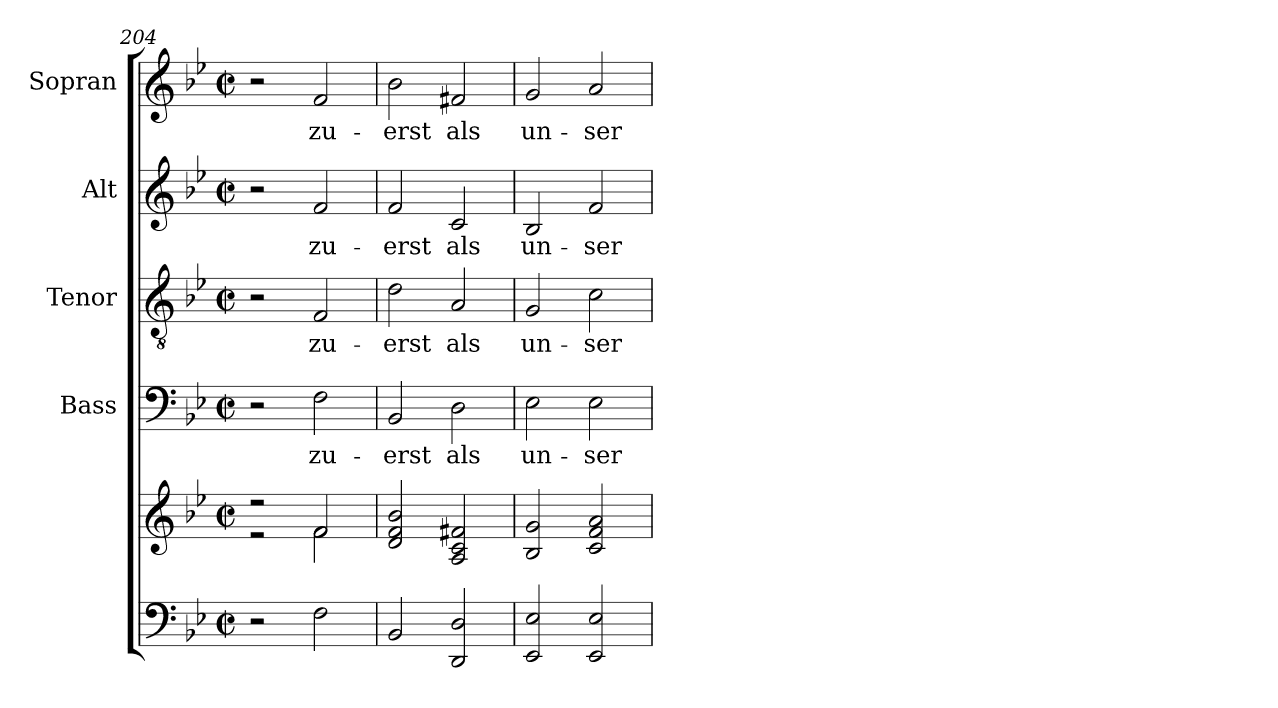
**kern	**kern	**kern	**text	**kern	**text	**kern	**text	**kern	**text
*part5	*part5	*part4	*part4	*part3	*part3	*part2	*part2	*part1	*part1
*staff6	*staff5	*staff4	*staff4	*staff3	*staff3	*staff2	*staff2	*staff1	*staff1
*	*	*I"Bass	*	*I"Tenor	*	*I"Alt	*	*I"Sopran	*
*	*	*I'B.	*	*I'T.	*	*I'A.	*	*I'S.	*
*clefF4	*clefG2	*clefF4	*	*clefGv2	*	*clefG2	*	*clefG2	*
*k[b-e-]	*k[b-e-]	*k[b-e-]	*	*k[b-e-]	*	*k[b-e-]	*	*k[b-e-]	*
*B-:	*B-:	*B-:	*	*B-:	*	*B-:	*	*B-:	*
*M2/2	*M2/2	*M2/2	*	*M2/2	*	*M2/2	*	*M2/2	*
*met(c|)	*met(c|)	*met(c|)	*	*met(c|)	*	*met(c|)	*	*met(c|)	*
=204	=204	=204	=204	=204	=204	=204	=204	=204	=204
*	*^	*	*	*	*	*	*	*	*
2r	2r	2r	2r	.	2r	.	2r	.	2r	.
!	!	!	!	!LO:LY:b	!	!LO:LY:b	!	!LO:LY:b	!	!LO:LY:b
2F\	2f/	2f\	2F\	zu-	2F/	zu-	2f/	zu-	2f/	zu-
=205	=205	=205	=205	=205	=205	=205	=205	=205	=205	=205
!	!	!	!	!LO:LY:b	!	!LO:LY:b	!	!LO:LY:b	!	!LO:LY:b
*	*v	*v	*	*	*	*	*	*	*	*
2BB-/	2d/ 2f/ 2b-/	2BB-/	-erst	2d\	-erst	2f/	-erst	2b-\	-erst
!	!	!	!LO:LY:b	!	!LO:LY:b	!	!LO:LY:b	!	!LO:LY:b
2DD/ 2D/	2A/ 2c/ 2f#X/	2D\	als	2A/	als	2c/	als	2f#X/	als
=206	=206	=206	=206	=206	=206	=206	=206	=206	=206
!	!	!	!LO:LY:b	!	!LO:LY:b	!	!LO:LY:b	!	!LO:LY:b
2EE-/ 2E-/	2B-/ 2g/	2E-\	un-	2G/	un-	2B-/	un-	2g/	un-
!	!	!	!LO:LY:b	!	!LO:LY:b	!	!LO:LY:b	!	!LO:LY:b
2EE-/ 2E-/	2c/ 2f/ 2a/	2E-\	-ser	2c\	-ser	2f/	-ser	2a/	-ser
=	=	=	=	=	=	=	=	=	=
*-	*-	*-	*-	*-	*-	*-	*-	*-	*-
